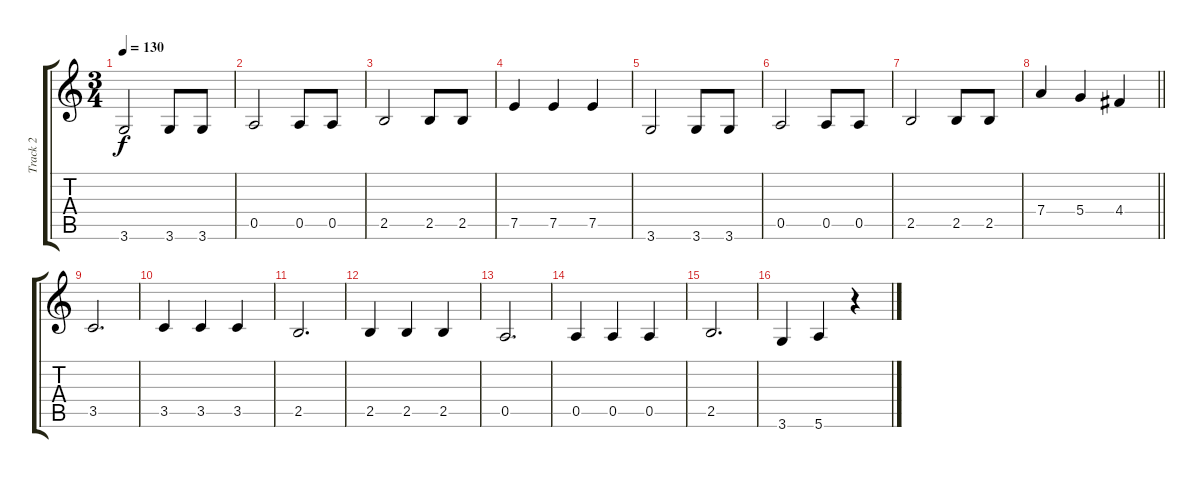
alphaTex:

\track ("Track 2" "Track 2") {instrument electricbassfinger}
\staff {score tabs}
\tuning (E4 B3 G3 D3 A2 E2) {hide}
\ts (3 4)
\tempo 130
\clef g2
\ks c
3.6.2{dy f} 3.6.8 3.6.8 |
0.5.2 0.5.8 0.5.8 |
2.5.2 2.5.8 2.5.8 |
7.5.4 7.5.4 7.5.4 |
3.6.2 3.6.8 3.6.8 |
0.5.2 0.5.8 0.5.8 |
2.5.2 2.5.8 2.5.8 |
\barLineRight lightlight
7.4.4 5.4.4 4.4.4 |
3.5.2{d} |
3.5.4 3.5.4 3.5.4 |
2.5.2{d} |
2.5.4 2.5.4 2.5.4 |
0.5.2{d} |
0.5.4 0.5.4 0.5.4 |
2.5.2{d} |
3.6.4 5.6.4 r.4
